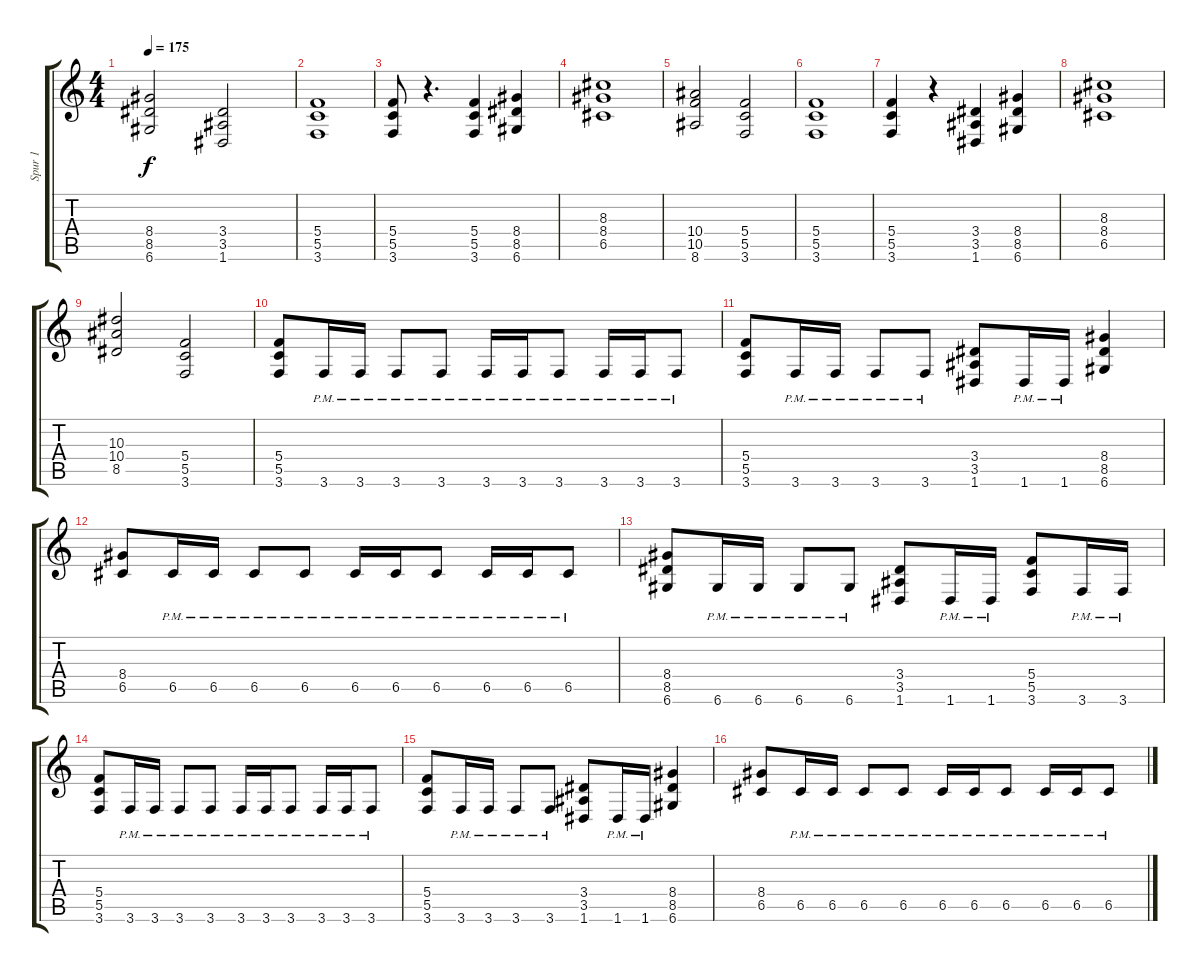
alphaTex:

\track ("Spur 1" "Spur 1") {instrument distortionguitar}
\staff {score tabs}
\tuning (D4 A3 F3 C3 G2 D2) {hide}
\ts (4 4)
\tempo 175
\clef g2
\ks c
(8.4 8.5 6.6).2{dy f} (3.4 3.5 1.6).2 |
(5.4 5.5 3.6).1 |
(5.4 5.5 3.6).8 r.4{d} (5.4 5.5 3.6).4 (8.4 8.5 6.6).4 |
(8.3 8.4 6.5).1 |
(10.4 10.5 8.6).2 (5.4 5.5 3.6).2 |
(5.4 5.5 3.6).1 |
(5.4 5.5 3.6).4 r.4 (3.4 3.5 1.6).4 (8.4 8.5 6.6).4 |
(8.3 8.4 6.5).1 |
(10.3 10.4 8.5).2 (5.4 5.5 3.6).2 |
(5.4 5.5 3.6).8 3.6{pm}.16 3.6{pm}.16 3.6{pm}.8 3.6{pm}.8 3.6{pm}.16 3.6{pm}.16 3.6{pm}.8 3.6{pm}.16 3.6{pm}.16 3.6{pm}.8 |
(5.4 5.5 3.6).8 3.6{pm}.16 3.6{pm}.16 3.6{pm}.8 3.6{pm}.8 (3.4 3.5 1.6).8 1.6{pm}.16 1.6{pm}.16 (8.4 8.5 6.6).4 |
(8.4 6.5).8 6.5{pm}.16 6.5{pm}.16 6.5{pm}.8 6.5{pm}.8 6.5{pm}.16 6.5{pm}.16 6.5{pm}.8 6.5{pm}.16 6.5{pm}.16 6.5{pm}.8 |
(8.4 8.5 6.6).8 6.6{pm}.16 6.6{pm}.16 6.6{pm}.8 6.6{pm}.8 (3.4 3.5 1.6).8 1.6{pm}.16 1.6{pm}.16 (5.4 5.5 3.6).8 3.6{pm}.16 3.6{pm}.16 |
(5.4 5.5 3.6).8 3.6{pm}.16 3.6{pm}.16 3.6{pm}.8 3.6{pm}.8 3.6{pm}.16 3.6{pm}.16 3.6{pm}.8 3.6{pm}.16 3.6{pm}.16 3.6{pm}.8 |
(5.4 5.5 3.6).8 3.6{pm}.16 3.6{pm}.16 3.6{pm}.8 3.6{pm}.8 (3.4 3.5 1.6).8 1.6{pm}.16 1.6{pm}.16 (8.4 8.5 6.6).4 |
(8.4 6.5).8 6.5{pm}.16 6.5{pm}.16 6.5{pm}.8 6.5{pm}.8 6.5{pm}.16 6.5{pm}.16 6.5{pm}.8 6.5{pm}.16 6.5{pm}.16 6.5{pm}.8
